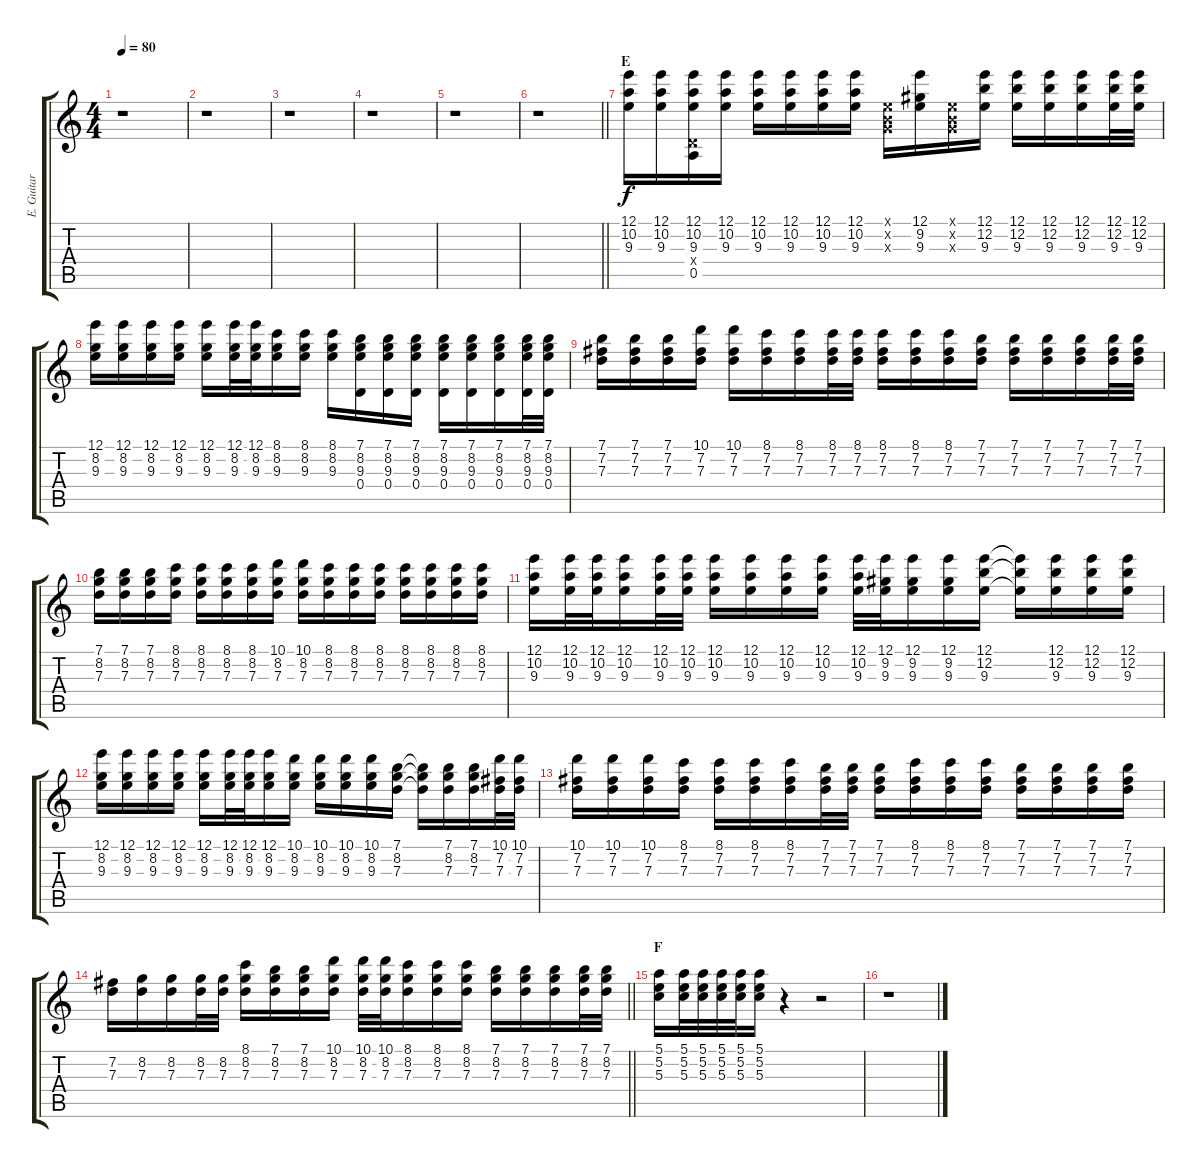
\track ("E. Guitar II" "E. Guitar ") {instrument electricguitarclean}
\staff {score tabs}
\tuning (E4 B3 G3 D3 A2 E2) {hide}
\ts (4 4)
\tempo 80
\clef g2
\ks c
r.1{dy f} |
r.1 |
r.1 |
r.1 |
r.1 |
\barLineRight lightlight
r.1 |
\section ("" "E")
(12.1 10.2 9.3).16 (12.1 10.2 9.3).16 (12.1 10.2 9.3 0.4{x} 0.5).16 (12.1 10.2 9.3).16 (12.1 10.2 9.3).16 (12.1 10.2 9.3).16 (12.1 10.2 9.3).16 (12.1 10.2 9.3).16 (0.1{x} 0.2{x} 0.3{x}).16 (12.1 9.2 9.3).16 (0.1{x} 0.2{x} 0.3{x}).16 (12.1 12.2 9.3).16 (12.1 12.2 9.3).16 (12.1 12.2 9.3).16 (12.1 12.2 9.3).16 (12.1 12.2 9.3).32 (12.1 12.2 9.3).32 |
(12.1 8.2 9.3).16 (12.1 8.2 9.3).16 (12.1 8.2 9.3).16 (12.1 8.2 9.3).16 (12.1 8.2 9.3).16 (12.1 8.2 9.3).32 (12.1 8.2 9.3).32 (8.1 8.2 9.3).16 (8.1 8.2 9.3).16 (8.1 8.2 9.3).16 (7.1 8.2 9.3 0.4).16 (7.1 8.2 9.3 0.4).16 (7.1 8.2 9.3 0.4).16 (7.1 8.2 9.3 0.4).16 (7.1 8.2 9.3 0.4).16 (7.1 8.2 9.3 0.4).16 (7.1 8.2 9.3 0.4).32 (7.1 8.2 9.3 0.4).32 |
(7.1 7.2 7.3).16 (7.1 7.2 7.3).16 (7.1 7.2 7.3).16 (10.1 7.2 7.3).16 (10.1 7.2 7.3).16 (8.1 7.2 7.3).16 (8.1 7.2 7.3).16 (8.1 7.2 7.3).32 (8.1 7.2 7.3).32 (8.1 7.2 7.3).16 (8.1 7.2 7.3).16 (8.1 7.2 7.3).16 (7.1 7.2 7.3).16 (7.1 7.2 7.3).16 (7.1 7.2 7.3).16 (7.1 7.2 7.3).16 (7.1 7.2 7.3).32 (7.1 7.2 7.3).32 |
(7.1 8.2 7.3).16 (7.1 8.2 7.3).16 (7.1 8.2 7.3).16 (8.1 8.2 7.3).16 (8.1 8.2 7.3).16 (8.1 8.2 7.3).16 (8.1 8.2 7.3).16 (10.1 8.2 7.3).16 (10.1 8.2 7.3).16 (8.1 8.2 7.3).16 (8.1 8.2 7.3).16 (8.1 8.2 7.3).16 (8.1 8.2 7.3).16 (8.1 8.2 7.3).16 (8.1 8.2 7.3).16 (8.1 8.2 7.3).16 |
(12.1 10.2 9.3).16 (12.1 10.2 9.3).32 (12.1 10.2 9.3).32 (12.1 10.2 9.3).16 (12.1 10.2 9.3).32 (12.1 10.2 9.3).32 (12.1 10.2 9.3).16 (12.1 10.2 9.3).16 (12.1 10.2 9.3).16 (12.1 10.2 9.3).16 (12.1 10.2 9.3).32 (12.1 9.2 9.3).32 (12.1 9.2 9.3).16 (12.1 9.2 9.3).16 (12.1 12.2 9.3).16 (12.1{t} 12.2{t} 9.3{t}).16 (12.1 12.2 9.3).16 (12.1 12.2 9.3).16 (12.1 12.2 9.3).16 |
(12.1 8.2 9.3).16 (12.1 8.2 9.3).16 (12.1 8.2 9.3).16 (12.1 8.2 9.3).16 (12.1 8.2 9.3).16 (12.1 8.2 9.3).32 (12.1 8.2 9.3).32 (12.1 8.2 9.3).16 (10.1 8.2 9.3).16 (10.1 8.2 9.3).16 (10.1 8.2 9.3).16 (10.1 8.2 9.3).16 (7.1 8.2 7.3).16 (7.1{t} 8.2{t} 7.3{t}).16 (7.1 8.2 7.3).16 (7.1 8.2 7.3).16 (10.1 7.2 7.3).32 (10.1 7.2 7.3).32 |
(10.1 7.2 7.3).16 (10.1 7.2 7.3).16 (10.1 7.2 7.3).16 (8.1 7.2 7.3).16 (8.1 7.2 7.3).16 (8.1 7.2 7.3).16 (8.1 7.2 7.3).16 (7.1 7.2 7.3).32 (7.1 7.2 7.3).32 (7.1 7.2 7.3).16 (8.1 7.2 7.3).16 (8.1 7.2 7.3).16 (8.1 7.2 7.3).16 (7.1 7.2 7.3).16 (7.1 7.2 7.3).16 (7.1 7.2 7.3).16 (7.1 7.2 7.3).16 |
\barLineRight lightlight
(7.2 7.3).16 (8.2 7.3).16 (8.2 7.3).16 (8.2 7.3).32 (8.2 7.3).32 (8.1 8.2 7.3).16 (7.1 8.2 7.3).16 (7.1 8.2 7.3).16 (10.1 8.2 7.3).16 (10.1 8.2 7.3).32 (10.1 8.2 7.3).32 (8.1 8.2 7.3).16 (8.1 8.2 7.3).16 (8.1 8.2 7.3).16 (7.1 8.2 7.3).16 (7.1 8.2 7.3).16 (7.1 8.2 7.3).16 (7.1 8.2 7.3).32 (7.1 8.2 7.3).32 |
\section ("" "F")
(5.1 5.2 5.3).16 (5.1 5.2 5.3).32 (5.1 5.2 5.3).32 (5.1 5.2 5.3).32 (5.1 5.2 5.3).32 (5.1 5.2 5.3).16 r.4 r.2 |
r.1
